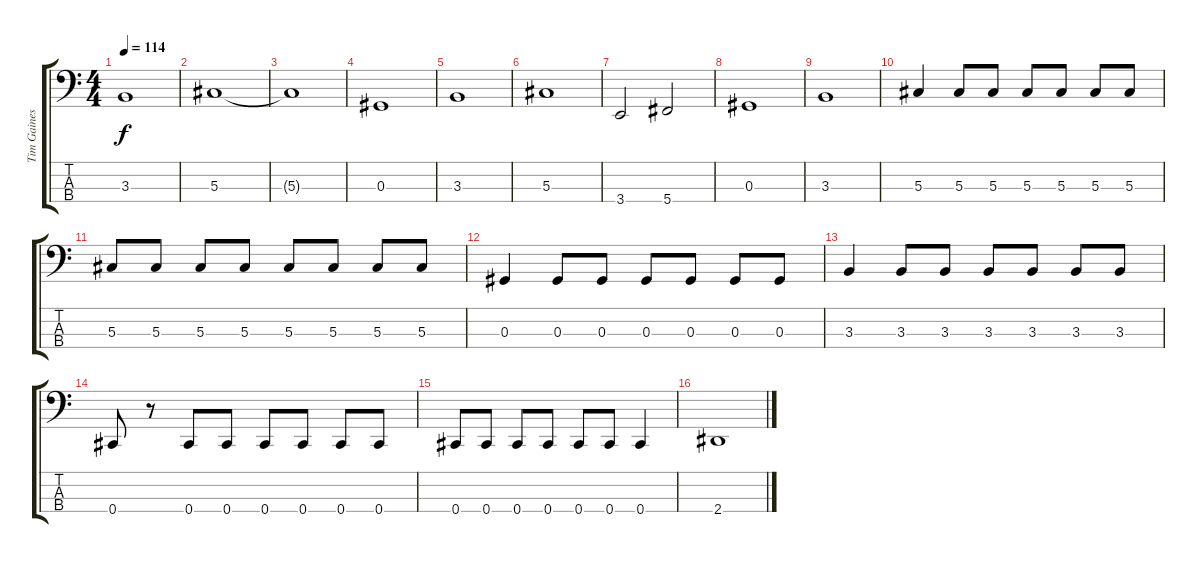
\track ("Tim Gaines (Bass)" "Tim Gaines") {instrument electricbassfinger}
\staff {score tabs}
\tuning (Gb2 Db2 Ab1 Db1) {hide}
\ts (4 4)
\tempo 114
\clef f4
\ks c
3.3.1{dy f} |
5.3.1 |
5.3{t}.1 |
0.3.1 |
3.3.1 |
5.3.1 |
3.4.2 5.4.2 |
0.3.1 |
3.3.1 |
5.3.4 5.3.8 5.3.8 5.3.8 5.3.8 5.3.8 5.3.8 |
5.3.8 5.3.8 5.3.8 5.3.8 5.3.8 5.3.8 5.3.8 5.3.8 |
0.3.4 0.3.8 0.3.8 0.3.8 0.3.8 0.3.8 0.3.8 |
3.3.4 3.3.8 3.3.8 3.3.8 3.3.8 3.3.8 3.3.8 |
0.4.8 r.8 0.4.8 0.4.8 0.4.8 0.4.8 0.4.8 0.4.8 |
0.4.8 0.4.8 0.4.8 0.4.8 0.4.8 0.4.8 0.4.4 |
2.4.1
